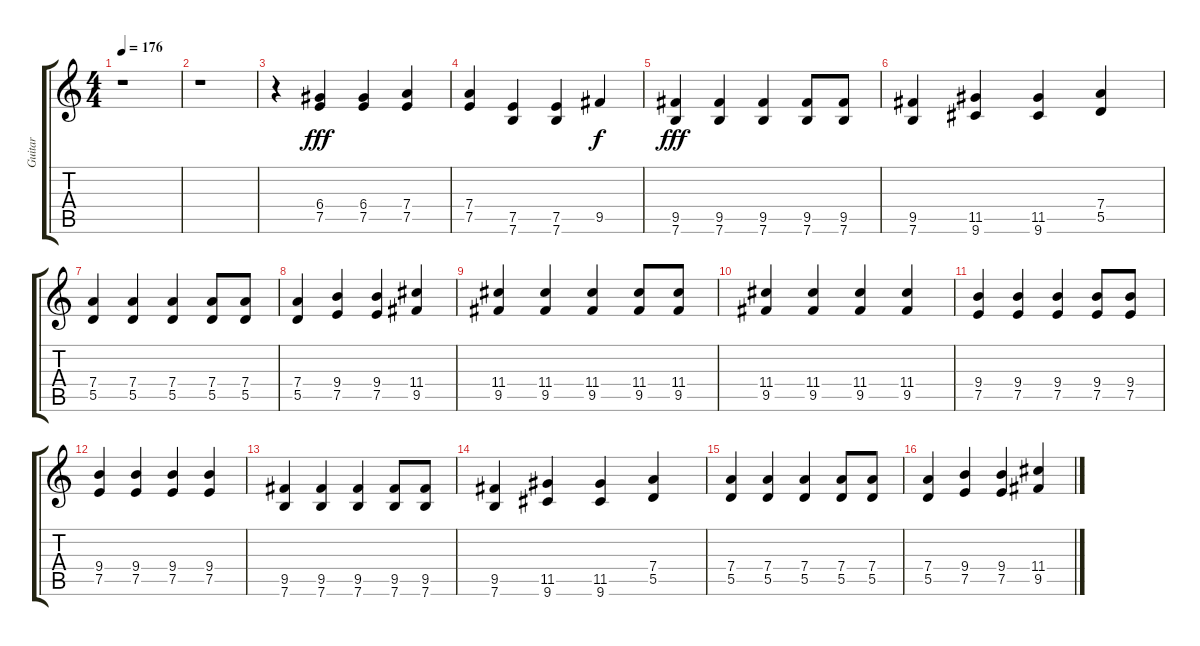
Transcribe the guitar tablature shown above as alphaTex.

\track ("Guitar" "Guitar") {instrument overdrivenguitar}
\staff {score tabs}
\tuning (E4 B3 G3 D3 A2 E2) {hide}
\ts (4 4)
\tempo 176
\clef g2
\ks c
r.1{dy fff} |
r.1 |
r.4 (6.4 7.5).4 (6.4 7.5).4 (7.4 7.5).4 |
(7.4 7.5).4 (7.5 7.6).4 (7.5 7.6).4 9.5.4{dy f} |
(9.5 7.6).4{dy fff} (9.5 7.6).4 (9.5 7.6).4 (9.5 7.6).8 (9.5 7.6).8 |
(9.5 7.6).4 (11.5 9.6).4 (11.5 9.6).4 (7.4 5.5).4 |
(7.4 5.5).4 (7.4 5.5).4 (7.4 5.5).4 (7.4 5.5).8 (7.4 5.5).8 |
(7.4 5.5).4 (9.4 7.5).4 (9.4 7.5).4 (11.4 9.5).4 |
(11.4 9.5).4 (11.4 9.5).4 (11.4 9.5).4 (11.4 9.5).8 (11.4 9.5).8 |
(11.4 9.5).4 (11.4 9.5).4 (11.4 9.5).4 (11.4 9.5).4 |
(9.4 7.5).4 (9.4 7.5).4 (9.4 7.5).4 (9.4 7.5).8 (9.4 7.5).8 |
(9.4 7.5).4 (9.4 7.5).4 (9.4 7.5).4 (9.4 7.5).4 |
(9.5 7.6).4 (9.5 7.6).4 (9.5 7.6).4 (9.5 7.6).8 (9.5 7.6).8 |
(9.5 7.6).4 (11.5 9.6).4 (11.5 9.6).4 (7.4 5.5).4 |
(7.4 5.5).4 (7.4 5.5).4 (7.4 5.5).4 (7.4 5.5).8 (7.4 5.5).8 |
(7.4 5.5).4 (9.4 7.5).4 (9.4 7.5).4 (11.4 9.5).4
